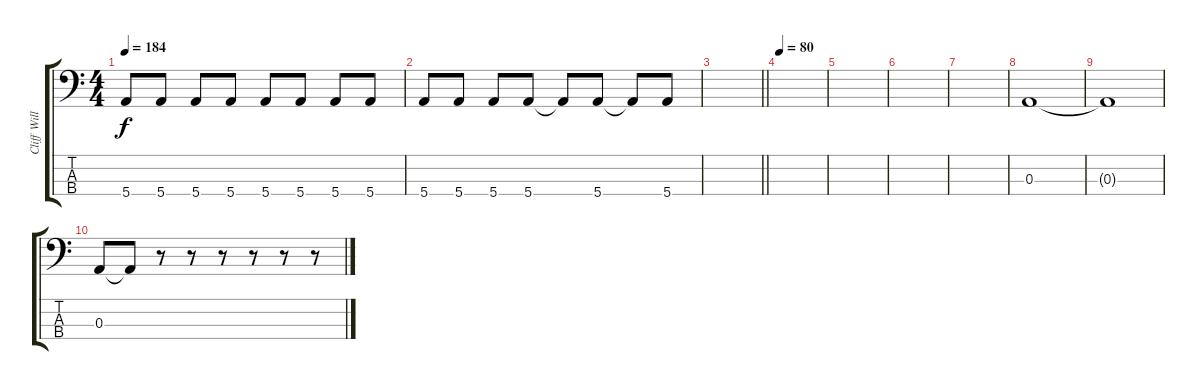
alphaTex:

\track ("Cliff Williams" "Cliff Will") {instrument electricbassfinger}
\staff {score tabs}
\tuning (G2 D2 A1 E1) {hide}
\ts (4 4)
\tempo 184
\clef f4
\ks c
5.4{t}.8{dy f} 5.4.8 5.4.8 5.4.8 5.4.8 5.4.8 5.4.8 5.4.8 |
5.4.8 5.4.8 5.4.8 5.4.8 5.4{t}.8 5.4.8 5.4{t}.8 5.4.8 |
\barLineRight lightlight
|
\tempo 80
|
|
|
|
0.3.1 |
0.3{t}.1 |
0.3.8 0.3{t}.8 r.8 r.8 r.8 r.8 r.8 r.8
